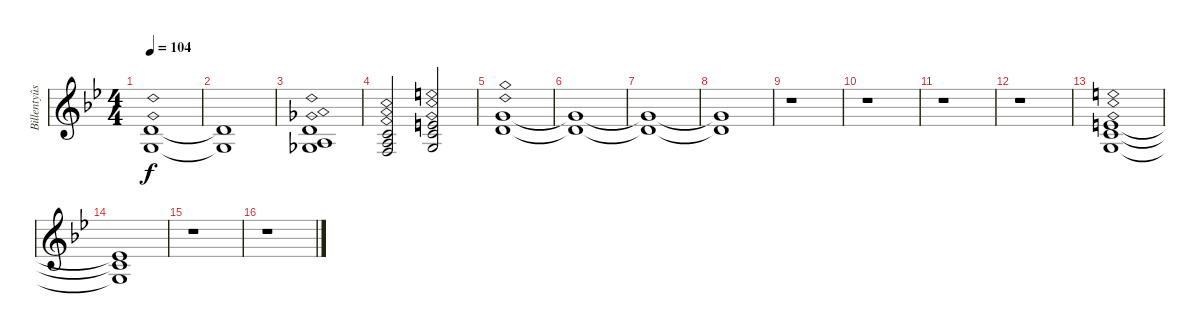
\track ("Billentyûs (Jon Lord)" "Billentyûs") {instrument pad2warm}
\staff {score}
\tuning (E4 B3 G3 D3 A2 E2) {hide}
\ts (4 4)
\tempo 104
\clef g2
\ks bb
(3.2{ph 12} 0.3{ph 12}).1{dy f} |
(3.2{t} 0.3{t}).1 |
(3.2{ph 12} 2.3{ph 12} 4.4{ph 12}).1 |
(1.2{ph 12} 2.3{ph 12} 3.4{ph 12}).2 (0.1{ph 12} 1.2{ph 12} 0.3{ph 12}).2 |
(3.1{ph 12} 3.2{ph 12}).1 |
(3.1{t} 3.2{t}).1 |
(3.1{t} 3.2{t}).1 |
(3.1{t} 3.2{t}).1 |
r.1 |
r.1 |
r.1 |
r.1 |
(0.1{ph 12} 1.2{ph 12} 0.3{ph 12}).1 |
(0.1{t} 1.2{t} 0.3{t}).1 |
r.1 |
r.1
